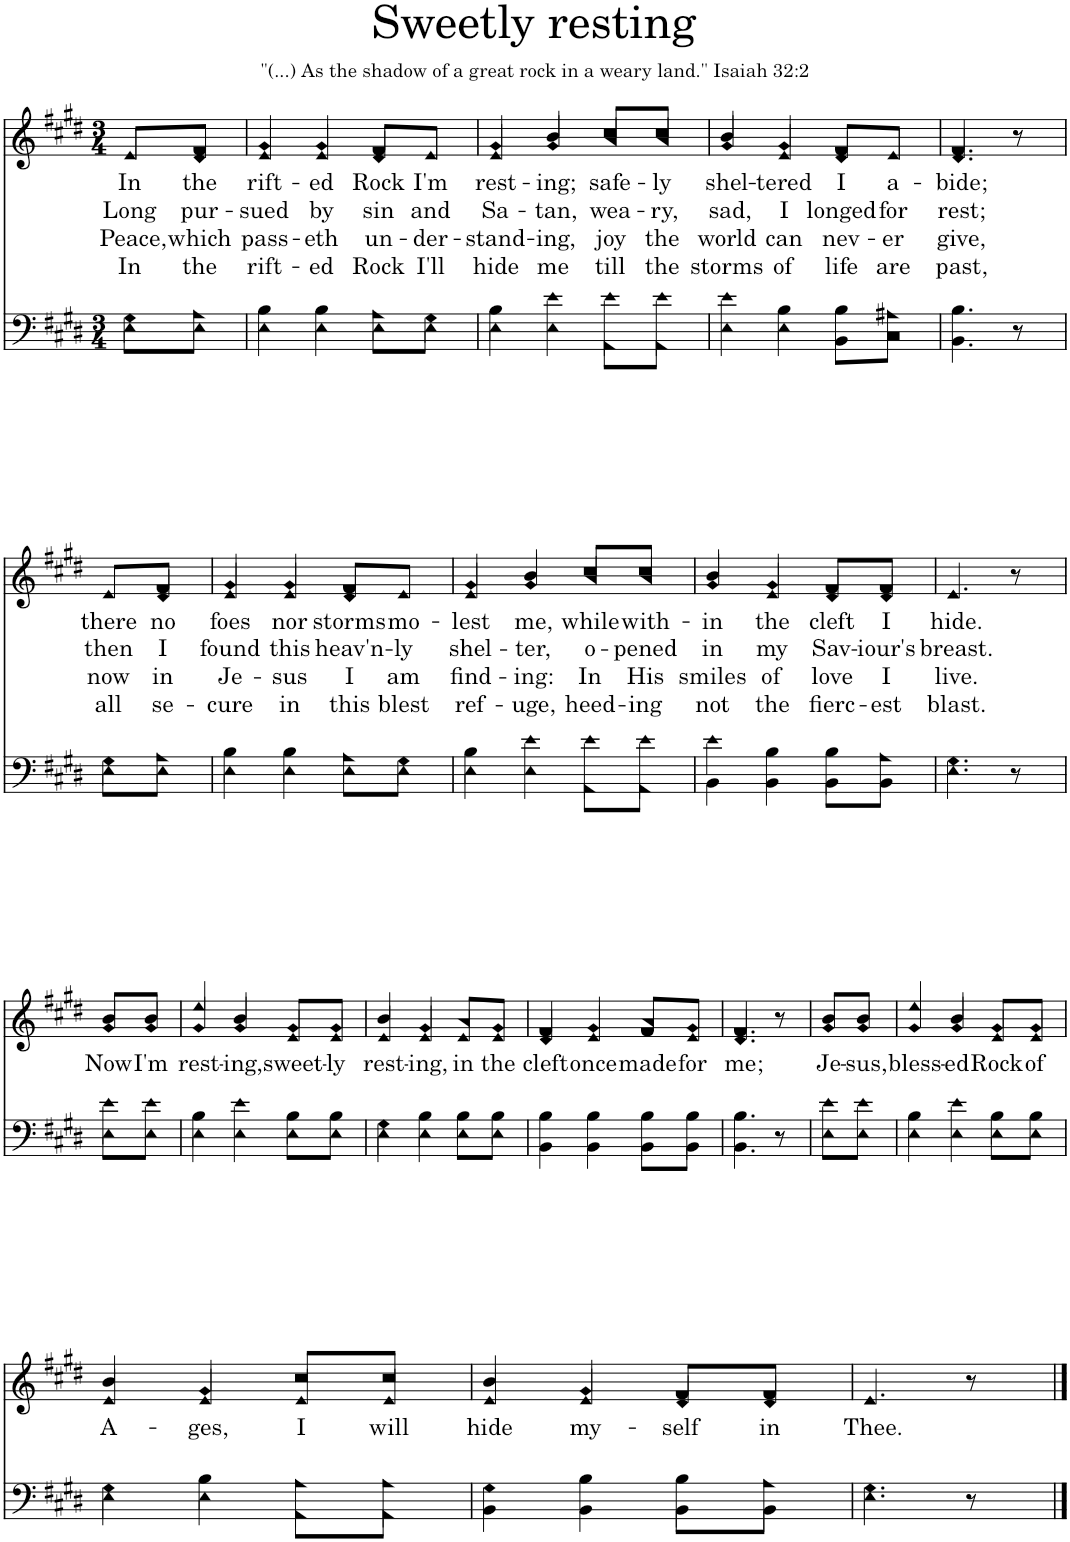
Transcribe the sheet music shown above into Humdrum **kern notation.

**kern	**kern	**text	**text	**text	**text
*part2	*part1	*part1	*part1	*part1	*part1
*staff2	*staff1	*staff1	*staff1	*staff1	*staff1
*I"Men	*I"Women	*	*	*	*
*clefF4	*clefG2	*	*	*	*
*k[f#c#g#d#]	*k[f#c#g#d#]	*	*	*	*
*M3/4	*M3/4	*	*	*	*
=1	=1	=1	=1	=1	=1
*^	*	*	*	*	*
!	!	!	!LO:LY:b	!LO:LY:b	!LO:LY:b	!LO:LY:b
*	*	*^	*	*	*	*
8G#\L	8E\L	8e/L	8e/L	In	Long	Peace,	In
!	!	!	!	!LO:LY:b	!LO:LY:b	!LO:LY:b	!LO:LY:b
8A\J	8E\J	8f#/J	8d#/J	the	pur-	which	the
=2	=2	=2	=2	=2	=2	=2	=2
!	!	!	!	!LO:LY:b	!LO:LY:b	!LO:LY:b	!LO:LY:b
4B\	4E\	4g#/	4e/	rift-	-sued	pass-	rift-
!	!	!	!	!LO:LY:b	!LO:LY:b	!LO:LY:b	!LO:LY:b
4B\	4E\	4g#/	4e/	-ed	by	-eth	-ed
!	!	!	!	!LO:LY:b	!LO:LY:b	!LO:LY:b	!LO:LY:b
8A\L	8E\L	8f#/L	8d#/L	Rock	sin	un-	Rock
!	!	!	!	!LO:LY:b	!LO:LY:b	!LO:LY:b	!LO:LY:b
8G#\J	8E\J	8e/J	8e/J	I'm	and	-der-	I'll
=3	=3	=3	=3	=3	=3	=3	=3
!	!	!	!	!LO:LY:b	!LO:LY:b	!LO:LY:b	!LO:LY:b
4B\	4E\	4g#/	4e/	rest-	Sa-	-stand-	hide
!	!	!	!	!LO:LY:b	!LO:LY:b	!LO:LY:b	!LO:LY:b
4e\	4E\	4b/	4g#/	-ing;	-tan,	-ing,	me
!	!	!	!	!LO:LY:b	!LO:LY:b	!LO:LY:b	!LO:LY:b
8e\L	8AA\L	8cc#/L	8a/L	safe-	wea-	joy	till
!	!	!	!	!LO:LY:b	!LO:LY:b	!LO:LY:b	!LO:LY:b
8e\J	8AA\J	8cc#/J	8a/J	-ly	-ry,	the	the
=4	=4	=4	=4	=4	=4	=4	=4
!	!	!	!	!LO:LY:b	!LO:LY:b	!LO:LY:b	!LO:LY:b
4e\	4E\	4b/	4g#/	shel-	sad,	world	storms
!	!	!	!	!LO:LY:b	!LO:LY:b	!LO:LY:b	!LO:LY:b
4B\	4E\	4g#/	4e/	-tered	I	can	of
!	!	!	!	!LO:LY:b	!LO:LY:b	!LO:LY:b	!LO:LY:b
8B\L	8BB\L	8f#/L	8d#/L	I	longed	nev-	life
!	!	!	!	!LO:LY:b	!LO:LY:b	!LO:LY:b	!LO:LY:b
8A#X\J	8C#\J	8e/J	8e/J	a-	for	-er	are
=5	=5	=5	=5	=5	=5	=5	=5
!	!	!	!	!LO:LY:b	!LO:LY:b	!LO:LY:b	!LO:LY:b
4.B\	4.BB\	4.f#/	4.d#/	-bide;	rest;	give,	past,
8r	8r	8r	8r	.	.	.	.
!!LO:LB:g=z	!!
=6	=6	=6	=6	=6	=6	=6	=6
!	!	!	!	!LO:LY:b	!LO:LY:b	!LO:LY:b	!LO:LY:b
8G#\L	8E\L	8e/L	8e/L	there	then	now	all
!	!	!	!	!LO:LY:b	!LO:LY:b	!LO:LY:b	!LO:LY:b
8A\J	8E\J	8f#/J	8d#/J	no	I	in	se-
=7	=7	=7	=7	=7	=7	=7	=7
!	!	!	!	!LO:LY:b	!LO:LY:b	!LO:LY:b	!LO:LY:b
4B\	4E\	4g#/	4e/	foes	found	Je-	-cure
!	!	!	!	!LO:LY:b	!LO:LY:b	!LO:LY:b	!LO:LY:b
4B\	4E\	4g#/	4e/	nor	this	-sus	in
!	!	!	!	!LO:LY:b	!LO:LY:b	!LO:LY:b	!LO:LY:b
8A\L	8E\L	8f#/L	8d#/L	storms	heav'n-	I	this
!	!	!	!	!LO:LY:b	!LO:LY:b	!LO:LY:b	!LO:LY:b
8G#\J	8E\J	8e/J	8e/J	mo-	-ly	am	blest
=8	=8	=8	=8	=8	=8	=8	=8
!	!	!	!	!LO:LY:b	!LO:LY:b	!LO:LY:b	!LO:LY:b
4B\	4E\	4g#/	4e/	-lest	shel-	find-	ref-
!	!	!	!	!LO:LY:b	!LO:LY:b	!LO:LY:b	!LO:LY:b
4e\	4E\	4b/	4g#/	me,	-ter,	-ing:	-uge,
!	!	!	!	!LO:LY:b	!LO:LY:b	!LO:LY:b	!LO:LY:b
8e\L	8AA\L	8cc#/L	8a/L	while	o-	In	heed-
!	!	!	!	!LO:LY:b	!LO:LY:b	!LO:LY:b	!LO:LY:b
8e\J	8AA\J	8cc#/J	8a/J	with-	-pened	His	-ing
=9	=9	=9	=9	=9	=9	=9	=9
!	!	!	!	!LO:LY:b	!LO:LY:b	!LO:LY:b	!LO:LY:b
4e\	4BB\	4b/	4g#/	-in	in	smiles	not
!	!	!	!	!LO:LY:b	!LO:LY:b	!LO:LY:b	!LO:LY:b
4B\	4BB\	4g#/	4e/	the	my	of	the
!	!	!	!	!LO:LY:b	!LO:LY:b	!LO:LY:b	!LO:LY:b
8B\L	8BB\L	8f#/L	8d#/L	cleft	Sav-	love	fierc-
!	!	!	!	!LO:LY:b	!LO:LY:b	!LO:LY:b	!LO:LY:b
8A\J	8BB\J	8f#/J	8d#/J	I	-iour's	I	-est
=10	=10	=10	=10	=10	=10	=10	=10
!	!	!	!	!LO:LY:b	!LO:LY:b	!LO:LY:b	!LO:LY:b
4.G#\	4.E\	4.e/	4.e	hide.	breast.	live.	blast.
8r	8r	8r	8r	.	.	.	.
!!LO:LB:g=z	!!
=11	=11	=11	=11	=11	=11	=11	=11
!	!	!	!	!LO:LY:b	!	!	!
8e\L	8E\L	8b/L	8g#/L	Now	.	.	.
!	!	!	!	!LO:LY:b	!	!	!
8e\J	8E\J	8b/J	8g#/J	I'm	.	.	.
=12	=12	=12	=12	=12	=12	=12	=12
!	!	!	!	!LO:LY:b	!	!	!
4B\	4E\	4ee/	4g#/	rest-	.	.	.
!	!	!	!	!LO:LY:b	!	!	!
4e\	4E\	4b/	4g#/	-ing,	.	.	.
!	!	!	!	!LO:LY:b	!	!	!
8B\L	8E\L	8g#/L	8e/L	sweet-	.	.	.
!	!	!	!	!LO:LY:b	!	!	!
8B\J	8E\J	8g#/J	8e/J	-ly	.	.	.
=13	=13	=13	=13	=13	=13	=13	=13
!	!	!	!	!LO:LY:b	!	!	!
4G#\	4E\	4b/	4e/	rest-	.	.	.
!	!	!	!	!LO:LY:b	!	!	!
4B\	4E\	4g#/	4e/	-ing,	.	.	.
!	!	!	!	!LO:LY:b	!	!	!
8B\L	8E\L	8a/L	8e/L	in	.	.	.
!	!	!	!	!LO:LY:b	!	!	!
8B\J	8E\J	8g#/J	8e/J	the	.	.	.
=14	=14	=14	=14	=14	=14	=14	=14
!	!	!	!	!LO:LY:b	!	!	!
4B\	4BB\	4f#/	4d#/	cleft	.	.	.
!	!	!	!	!LO:LY:b	!	!	!
4B\	4BB\	4g#/	4e/	once	.	.	.
!	!	!	!	!LO:LY:b	!	!	!
8B\L	8BB\L	8a/L	8f#/L	made	.	.	.
!	!	!	!	!LO:LY:b	!	!	!
8B\J	8BB\J	8g#/J	8e/J	for	.	.	.
=15	=15	=15	=15	=15	=15	=15	=15
!	!	!	!	!LO:LY:b	!	!	!
4.B\	4.BB\	4.f#/	4.d#/	me;	.	.	.
8r	8r	8r	8r	.	.	.	.
=16	=16	=16	=16	=16	=16	=16	=16
!	!	!	!	!LO:LY:b	!	!	!
8e\L	8E\L	8b/L	8g#/L	Je-	.	.	.
!	!	!	!	!LO:LY:b	!	!	!
8e\J	8E\J	8b/J	8g#/J	-sus,	.	.	.
=17	=17	=17	=17	=17	=17	=17	=17
!	!	!	!	!LO:LY:b	!	!	!
4B\	4E\	4ee/	4g#/	bless-	.	.	.
!	!	!	!	!LO:LY:b	!	!	!
4e\	4E\	4b/	4g#/	-ed	.	.	.
!	!	!	!	!LO:LY:b	!	!	!
8B\L	8E\L	8g#/L	8e/L	Rock	.	.	.
!	!	!	!	!LO:LY:b	!	!	!
8B\J	8E\J	8g#/J	8e/J	of	.	.	.
!!LO:LB:g=z	!!
=18	=18	=18	=18	=18	=18	=18	=18
!	!	!	!	!LO:LY:b	!	!	!
4G#\	4E\	4b/	4e/	A-	.	.	.
!	!	!	!	!LO:LY:b	!	!	!
4B\	4E\	4g#/	4e/	-ges,	.	.	.
!	!	!	!	!LO:LY:b	!	!	!
8A\L	8AA\L	8cc#/L	8e/L	I	.	.	.
!	!	!	!	!LO:LY:b	!	!	!
8A\J	8AA\J	8cc#/J	8e/J	will	.	.	.
=19	=19	=19	=19	=19	=19	=19	=19
!	!	!	!	!LO:LY:b	!	!	!
4G#\	4BB\	4b/	4e/	hide	.	.	.
!	!	!	!	!LO:LY:b	!	!	!
4B\	4BB\	4g#/	4e/	my-	.	.	.
!	!	!	!	!LO:LY:b	!	!	!
8B\L	8BB\L	8f#/L	8d#/L	-self	.	.	.
!	!	!	!	!LO:LY:b	!	!	!
8A\J	8BB\J	8f#/J	8d#/J	in	.	.	.
=20	=20	=20	=20	=20	=20	=20	=20
!	!	!	!	!LO:LY:b	!	!	!
4.G#\	4.E\	4.e/	4.e	Thee.	.	.	.
8r	8r	8r	8r	.	.	.	.
*v	*v	*	*	*	*	*	*
*	*v	*v	*	*	*	*
==	==	==	==	==	==
*-	*-	*-	*-	*-	*-
